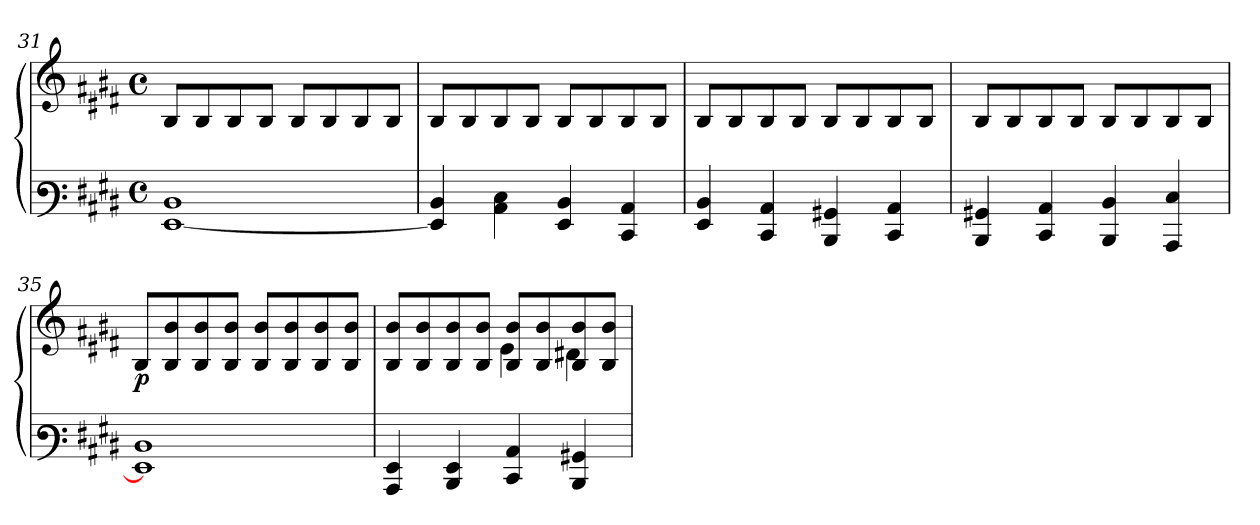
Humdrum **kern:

**kern	**kern	**dynam
*part1	*part1	*part1
*staff2	*staff1	*staff1/2
*clefF3	*clefG3	*
*k[f#c#g#d#]	*k[f#c#g#d#]	*
*M4/4	*M4/4	*
*met(c)	*met(c)	*
=31	=31	=31
*^	*	*
1D#	[<1GG#	8G#/L	.
.	.	8G#/	.
.	.	8G#/	.
.	.	8G#/J	.
.	.	8G#/L	.
.	.	8G#/	.
.	.	8G#/	.
.	.	8G#/J	.
*v	*v	*	*
!!LO:LB:g=z
=32	=32	=32
4GG#/] 4D#/	8G#/L	.
.	8G#/	.
4C#\ 4E\	8G#/	.
.	8G#/J	.
4GG#/ 4D#/	8G#/L	.
.	8G#/	.
4EE/ 4C#/	8G#/	.
.	8G#/J	.
=33	=33	=33
4GG#/ 4D#/	8G#/L	.
.	8G#/	.
4EE/ 4C#/	8G#/	.
.	8G#/J	.
4DD#/ 4BB#X/	8G#/L	.
.	8G#/	.
4EE/ 4C#/	8G#/	.
.	8G#/J	.
=34	=34	=34
4DD#/ 4BB#X/	8G#/L	.
.	8G#/	.
4EE/ 4C#/	8G#/	.
.	8G#/J	.
4DD#/ 4D#/	8G#/L	.
.	8G#/	.
4CC#/ 4E/	8G#/	.
.	8G#/J	.
=35	=35	=35
*^	*	*
!	!	!	!LO:DY:b
1GG#]	1D#	8G#/L	p
.	.	8G#/ 8g#/	.
.	.	8G#/ 8g#/	.
.	.	8G#/ 8g#/J	.
.	.	8G#/ 8g#/L	.
.	.	8G#/ 8g#/	.
.	.	8G#/ 8g#/	.
.	.	8G#/ 8g#/J	.
*v	*v	*	*
!!LO:LB:g=z
=36	=36	=36
*	*^	*
4CC#/ 4GG#/	8G#/ 8g#/L	2ryy	.
.	8G#/ 8g#/	.	.
4DD#/ 4GG#/	8G#/ 8g#/	.	.
.	8G#/ 8g#/J	.	.
4EE/ 4C#/	8G#/ 8g#/L	4c#\	.
.	8G#/ 8g#/	.	.
4DD#/ 4BB#X/	8G#/ 8g#/	4B#X\	.
.	8G#/ 8g#/J	.	.
*	*v	*v	*
=	=	=
*-	*-	*-
